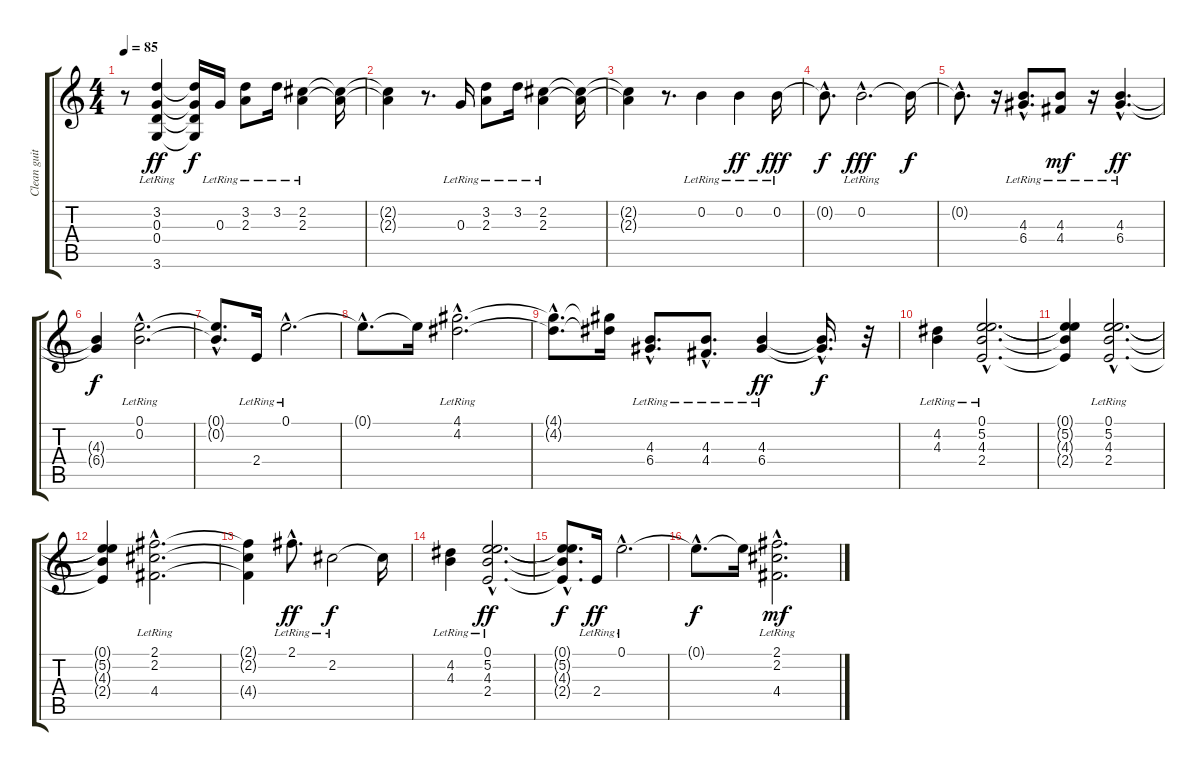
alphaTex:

\track ("Clean guitar" "Clean guit") {instrument electricguitarclean}
\staff {score tabs}
\tuning (E4 B3 G3 D3 A2 E2) {hide}
\ts (4 4)
\tempo 85
\clef g2
\ks c
r.8{dy f} (3.2{lr} 0.3{lr} 0.4{lr} 3.6{lr}).4{dy ff} (3.2{t} 0.3{t} 0.4{t} 3.6{t}).16{dy f} 0.3{lr}.16 (3.2{lr} 2.3{lr}).8 3.2{lr}.16 (2.2{lr} 2.3{lr}).4 (2.2{t} 2.3{t}).16 |
(2.2{t} 2.3{t}).4 r.8{d} 0.3{lr}.16 (3.2{lr} 2.3{lr}).8 3.2{lr}.16 (2.2{lr} 2.3{lr}).4 (2.2{t} 2.3{t}).16 |
(2.2{t} 2.3{t}).4 r.8{d} 0.2{lr}.4 0.2{lr}.4{dy ff} 0.2{lr}.16{dy fff} |
0.2{hac t}.8{d dy f} 0.2{hac lr}.2{d dy fff} 0.2{t}.16{dy f} |
0.2{hac t}.8{d} r.16 (4.3{hac lr} 6.4{hac lr}).8{d} (4.3{lr} 4.4{lr}).8{dy mf} r.16 (4.3{hac lr} 6.4{hac lr}).4{d dy ff} |
(4.3{t} 6.4{t}).4{dy f} (0.1{hac lr} 0.2{hac lr}).2{d} |
(0.1{hac t} 0.2{hac t}).8{d} 2.4{lr}.16 0.1{hac lr}.2{d} |
0.1{hac t}.8{d} 0.1{t}.16 (4.1{hac lr} 4.2{hac lr}).2{d} |
(4.1{hac t} 4.2{hac t}).8{d} (4.1{t} 4.2{t}).16 (4.3{hac lr} 6.4{hac lr}).8{d} (4.3{hac lr} 4.4{hac lr}).8{d} (4.3{lr} 6.4{lr}).4{dy ff} (4.3{hac t} 6.4{hac t}).16{d dy f} r.32 |
(4.2{lr} 4.3{lr}).4 (0.1{hac lr} 5.2{hac lr} 4.3{hac lr} 2.4{hac lr}).2{d} |
(0.1{t} 5.2{t} 4.3{t} 2.4{t}).4 (0.1{hac lr} 5.2{hac lr} 4.3{hac lr} 2.4{hac lr}).2{d} |
(0.1{t} 5.2{t} 4.3{t} 2.4{t}).4 (2.1{hac lr} 2.2{hac lr} 4.4{hac lr}).2{d} |
(2.1{t} 2.2{t} 4.4{t}).4 2.1{hac lr}.8{d dy ff} 2.2{lr}.2{dy f} 2.2{t}.16 |
(4.2{lr} 4.3{lr}).4 (0.1{hac lr} 5.2{hac lr} 4.3{hac lr} 2.4{hac lr}).2{d dy ff} |
(0.1{t} 5.2{t} 4.3{hac t} 2.4{hac t}).8{d dy f} 2.4{lr}.16{dy ff} 0.1{hac lr}.2{d} |
0.1{hac t}.8{d dy f} 0.1{t}.16 (2.1{hac lr} 2.2{hac lr} 4.4{hac lr}).2{d dy mf}
